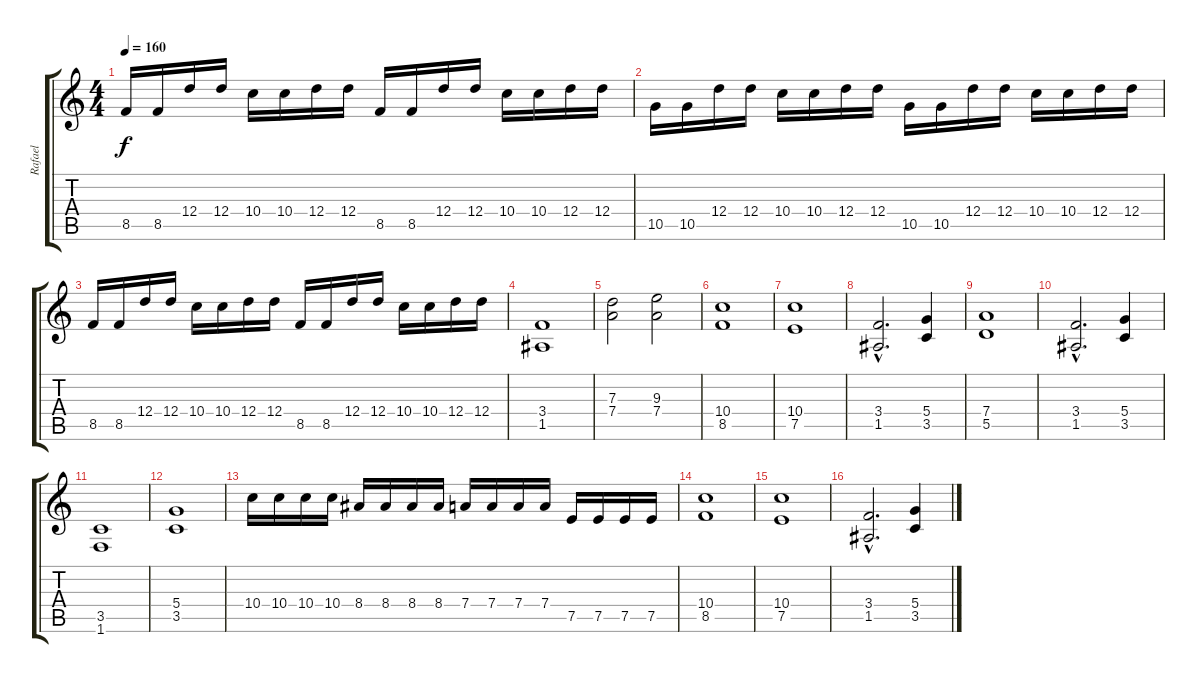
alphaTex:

\track ("Rafael" "Rafael") {instrument distortionguitar}
\staff {score tabs}
\tuning (E4 B3 G3 D3 A2 E2) {hide}
\ts (4 4)
\tempo 160
\clef g2
\ks c
8.5.16{dy f} 8.5.16 12.4.16 12.4.16 10.4.16 10.4.16 12.4.16 12.4.16 8.5.16 8.5.16 12.4.16 12.4.16 10.4.16 10.4.16 12.4.16 12.4.16 |
10.5.16 10.5.16 12.4.16 12.4.16 10.4.16 10.4.16 12.4.16 12.4.16 10.5.16 10.5.16 12.4.16 12.4.16 10.4.16 10.4.16 12.4.16 12.4.16 |
8.5.16 8.5.16 12.4.16 12.4.16 10.4.16 10.4.16 12.4.16 12.4.16 8.5.16 8.5.16 12.4.16 12.4.16 10.4.16 10.4.16 12.4.16 12.4.16 |
(3.4 1.5).1 |
(7.3 7.4).2 (9.3 7.4).2 |
(10.4 8.5).1 |
(10.4 7.5).1 |
(3.4{hac} 1.5{hac}).2{d} (5.4 3.5).4 |
(7.4 5.5).1 |
(3.4{hac} 1.5{hac}).2{d} (5.4 3.5).4 |
(3.5 1.6).1 |
(5.4 3.5).1 |
10.4.16 10.4.16 10.4.16 10.4.16 8.4.16 8.4.16 8.4.16 8.4.16 7.4.16 7.4.16 7.4.16 7.4.16 7.5.16 7.5.16 7.5.16 7.5.16 |
(10.4 8.5).1 |
(10.4 7.5).1 |
(3.4{hac} 1.5{hac}).2{d} (5.4 3.5).4
